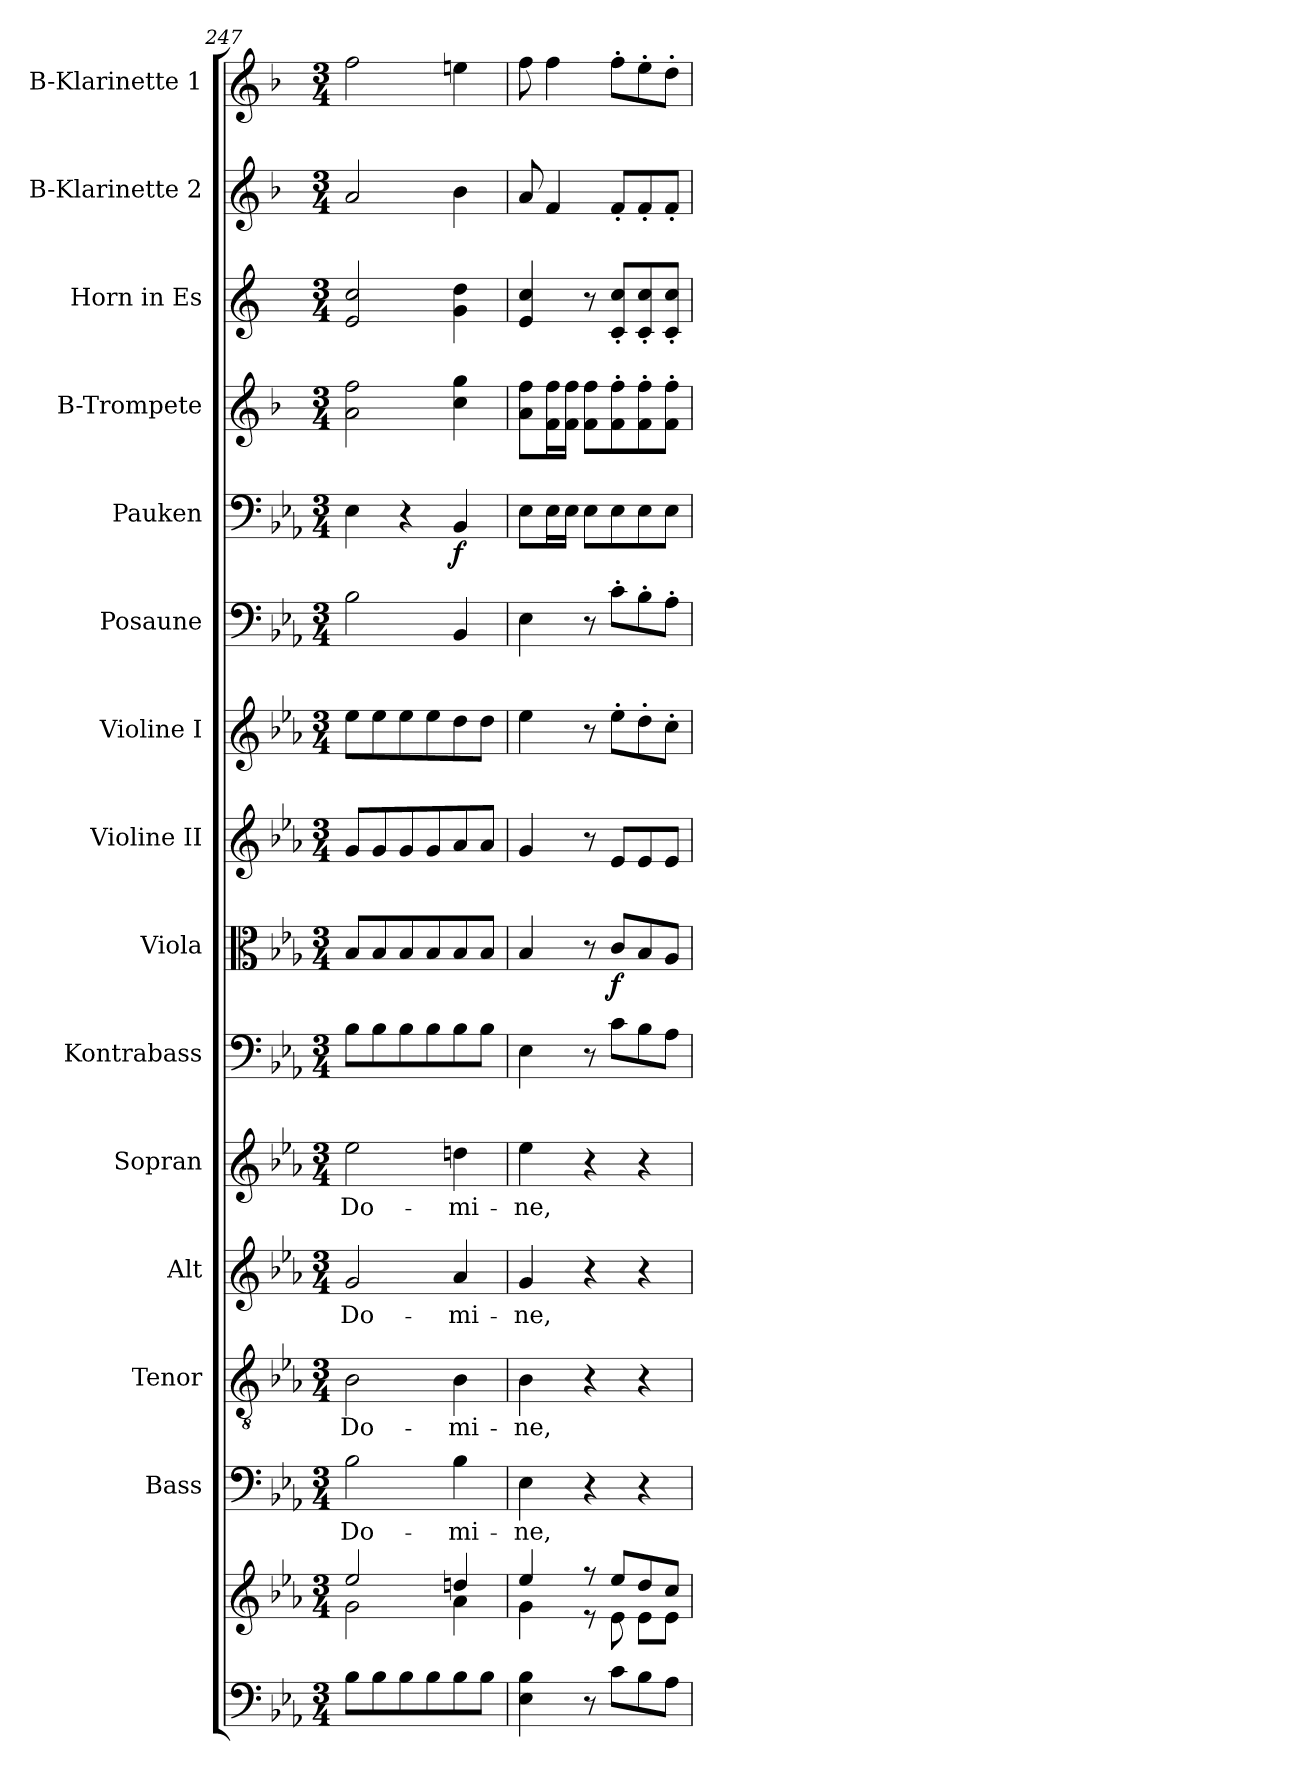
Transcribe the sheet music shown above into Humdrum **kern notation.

**kern	**kern	**kern	**text	**kern	**text	**kern	**text	**kern	**text	**kern	**kern	**dynam	**kern	**kern	**kern	**kern	**dynam	**kern	**kern	**kern	**kern
*part15	*part15	*part14	*part14	*part13	*part13	*part12	*part12	*part11	*part11	*part10	*part9	*part9	*part8	*part7	*part6	*part5	*part5	*part4	*part3	*part2	*part1
*staff16	*staff15	*staff14	*staff14	*staff13	*staff13	*staff12	*staff12	*staff11	*staff11	*staff10	*staff9	*staff9	*staff8	*staff7	*staff6	*staff5	*staff5	*staff4	*staff3	*staff2	*staff1
*	*	*I"Bass	*	*I"Tenor	*	*I"Alt	*	*I"Sopran	*	*I"Kontrabass	*I"Viola	*	*I"Violine II	*I"Violine I	*I"Posaune	*I"Pauken	*	*I"B-Trompete	*I"Horn in Es	*I"B-Klarinette 2	*I"B-Klarinette 1
*	*	*I'B.	*	*I'T.	*	*I'A.	*	*I'S.	*	*I'Kb.	*I'Vla.	*	*I'Vl. II	*I'Vl. I	*I'Pos.	*I'Pk.	*	*I'B Trp.	*	*I'B Kl. 2	*I'B Kl. 1
*clefF4	*clefG2	*clefF4	*	*clefGv2	*	*clefG2	*	*clefG2	*	*clefF4	*clefC3	*	*clefG2	*clefG2	*clefF4	*clefF4	*	*clefG2	*clefG2	*clefG2	*clefG2
*	*	*	*	*	*	*	*	*	*	*ITrd7c12	*	*	*	*	*	*	*	*ITrd1c2	*ITrd5c9	*ITrd1c2	*ITrd1c2
*k[b-e-a-]	*k[b-e-a-]	*k[b-e-a-]	*	*k[b-e-a-]	*	*k[b-e-a-]	*	*k[b-e-a-]	*	*k[b-e-a-]	*k[b-e-a-]	*	*k[b-e-a-]	*k[b-e-a-]	*k[b-e-a-]	*k[b-e-a-]	*	*k[b-e-a-]	*k[b-e-a-]	*k[b-e-a-]	*k[b-e-a-]
*E-:	*E-:	*E-:	*	*E-:	*	*E-:	*	*E-:	*	*E-:	*E-:	*	*E-:	*E-:	*E-:	*E-:	*	*E-:	*E-:	*E-:	*E-:
*M3/4	*M3/4	*M3/4	*	*M3/4	*	*M3/4	*	*M3/4	*	*M3/4	*M3/4	*	*M3/4	*M3/4	*M3/4	*M3/4	*	*M3/4	*M3/4	*M3/4	*M3/4
=247	=247	=247	=247	=247	=247	=247	=247	=247	=247	=247	=247	=247	=247	=247	=247	=247	=247	=247	=247	=247	=247
*	*^	*	*	*	*	*	*	*	*	*	*	*	*	*	*	*	*	*	*	*	*
!	!	!	!	!LO:LY:b	!	!LO:LY:b	!	!LO:LY:b	!	!LO:LY:b	!	!	!	!	!	!	!	!	!	!	!	!
8B-\L	2ee-/	2g\	2B-\	Do-	2B-\	Do-	2g/	Do-	2ee-\	Do-	8BB-\L	8B-/L	.	8g/L	8ee-\L	2B-\	4E-\	.	2g\ 2ee-\	2G/ 2e-/	2g/	2ee-\
8B-\	.	.	.	.	.	.	.	.	.	.	8BB-\	8B-/	.	8g/	8ee-\	.	.	.	.	.	.	.
8B-\	.	.	.	.	.	.	.	.	.	.	8BB-\	8B-/	.	8g/	8ee-\	.	4r	.	.	.	.	.
8B-\	.	.	.	.	.	.	.	.	.	.	8BB-\	8B-/	.	8g/	8ee-\	.	.	.	.	.	.	.
!	!	!	!	!LO:LY:b	!	!LO:LY:b	!	!LO:LY:b	!	!LO:LY:b	!	!	!	!	!	!	!	!LO:DY:b	!	!	!	!
8B-\	4ddn/	4a-\	4B-\	-mi-	4B-\	-mi-	4a-/	-mi-	4ddn\	-mi-	8BB-\	8B-/	.	8a-/	8dd\	4BB-/	4BB-/	f	4b-\ 4ff\	4B-\ 4f\	4a-\	4ddn\
8B-\J	.	.	.	.	.	.	.	.	.	.	8BB-\J	8B-/J	.	8a-/J	8dd\J	.	.	.	.	.	.	.
=248	=248	=248	=248	=248	=248	=248	=248	=248	=248	=248	=248	=248	=248	=248	=248	=248	=248	=248	=248	=248	=248	=248
!	!	!	!	!LO:LY:b	!	!LO:LY:b	!	!LO:LY:b	!	!LO:LY:b	!	!	!	!	!	!	!	!	!	!	!	!
4E-\ 4B-\	4ee-/	4g\	4E-\	-ne,	4B-\	-ne,	4g/	-ne,	4ee-\	-ne,	4EE-\	4B-/	.	4g/	4ee-\	4E-\	8E-\L	.	8g\ 8ee-\L	4G/ 4e-/	8g/	8ee-\
.	.	.	.	.	.	.	.	.	.	.	.	.	.	.	.	.	16E-\L	.	16e-\ 16ee-\L	.	4e-/	4ee-\
.	.	.	.	.	.	.	.	.	.	.	.	.	.	.	.	.	16E-\JJ	.	16e-\ 16ee-\JJ	.	.	.
8r	8r	8r	4r	.	4r	.	4r	.	4r	.	8r	8r	.	8r	8r	8r	8E-\L	.	8e-\ 8ee-\L	8r	.	.
!	!	!	!	!	!	!	!	!	!	!	!	!	!LO:DY:b	!	!	!	!	!	!	!	!	!
8c\L	8ee-/L	8e-\	.	.	.	.	.	.	.	.	8C\L	8c/L	f	8e-/L	8ee-'>\L	8c'>\L	8E-\	.	8e-\'> 8ee-\'>	8E-/'< 8e-/'<L	8e-'</L	8ee-'>\L
8B-\	8dd/	8e-\L	4r	.	4r	.	4r	.	4r	.	8BB-\	8B-/	.	8e-/	8dd'>\	8B-'>\	8E-\	.	8e-\'> 8ee-\'>	8E-/'< 8e-/'<	8e-'</	8dd'>\
8A-\J	8cc/J	8e-\J	.	.	.	.	.	.	.	.	8AA-\J	8A-/J	.	8e-/J	8cc'>\J	8A-'>\J	8E-\J	.	8e-\'> 8ee-\'>J	8E-/'< 8e-/'<J	8e-'</J	8cc'>\J
*	*v	*v	*	*	*	*	*	*	*	*	*	*	*	*	*	*	*	*	*	*	*	*
=	=	=	=	=	=	=	=	=	=	=	=	=	=	=	=	=	=	=	=	=	=
*-	*-	*-	*-	*-	*-	*-	*-	*-	*-	*-	*-	*-	*-	*-	*-	*-	*-	*-	*-	*-	*-
